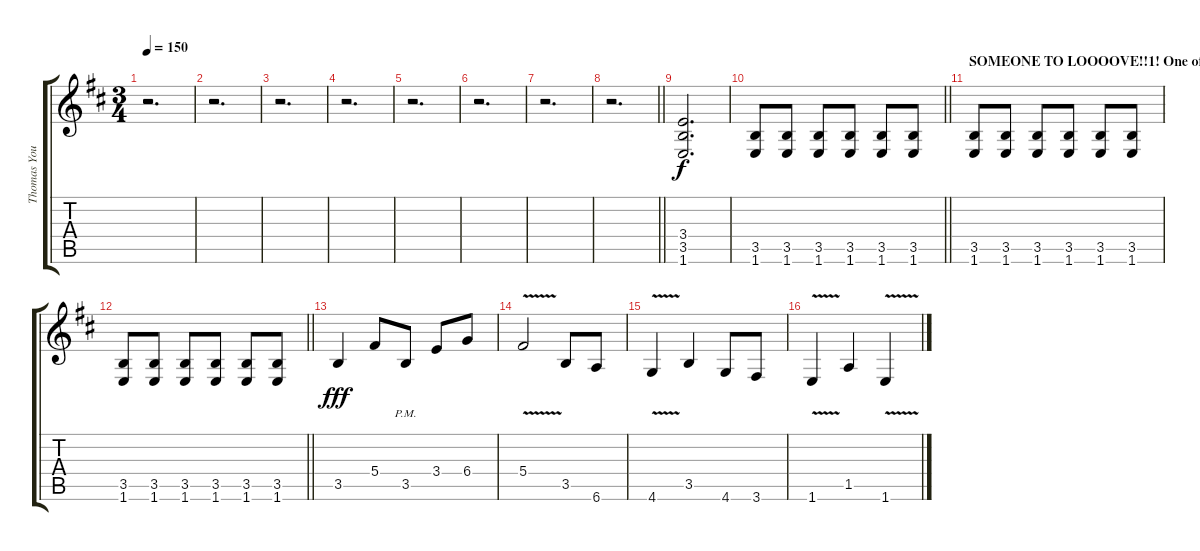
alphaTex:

\track ("Thomas Youngblood (rhythm)" "Thomas You") {instrument distortionguitar}
\staff {score tabs}
\tuning (Eb4 Bb3 Gb3 Db3 Ab2 Eb2) {hide}
\ts (3 4)
\tempo 150
\clef g2
\ks bminor
r.2{d dy f} |
r.2{d} |
r.2{d} |
r.2{d} |
r.2{d} |
r.2{d} |
r.2{d} |
\barLineRight lightlight
r.2{d} |
(3.4 3.5 1.6).2{d} |
\barLineRight lightlight
(3.5 1.6).8 (3.5 1.6).8 (3.5 1.6).8 (3.5 1.6).8 (3.5 1.6).8 (3.5 1.6).8 |
\section ("" "SOMEONE TO LOOOOVE!!1! One of the awesomest parts/riffs ever")
(3.5 1.6).8 (3.5 1.6).8 (3.5 1.6).8 (3.5 1.6).8 (3.5 1.6).8 (3.5 1.6).8 |
\barLineRight lightlight
(3.5 1.6).8 (3.5 1.6).8 (3.5 1.6).8 (3.5 1.6).8 (3.5 1.6).8 (3.5 1.6).8 |
3.5.4{dy fff} 5.4.8 3.5{pm}.8 3.4.8 6.4.8 |
5.4{v}.2 3.5.8 6.6.8 |
4.6{v}.4 3.5.4 4.6.8 3.6.8 |
1.6{v}.4 1.5.4 1.6{v}.4
